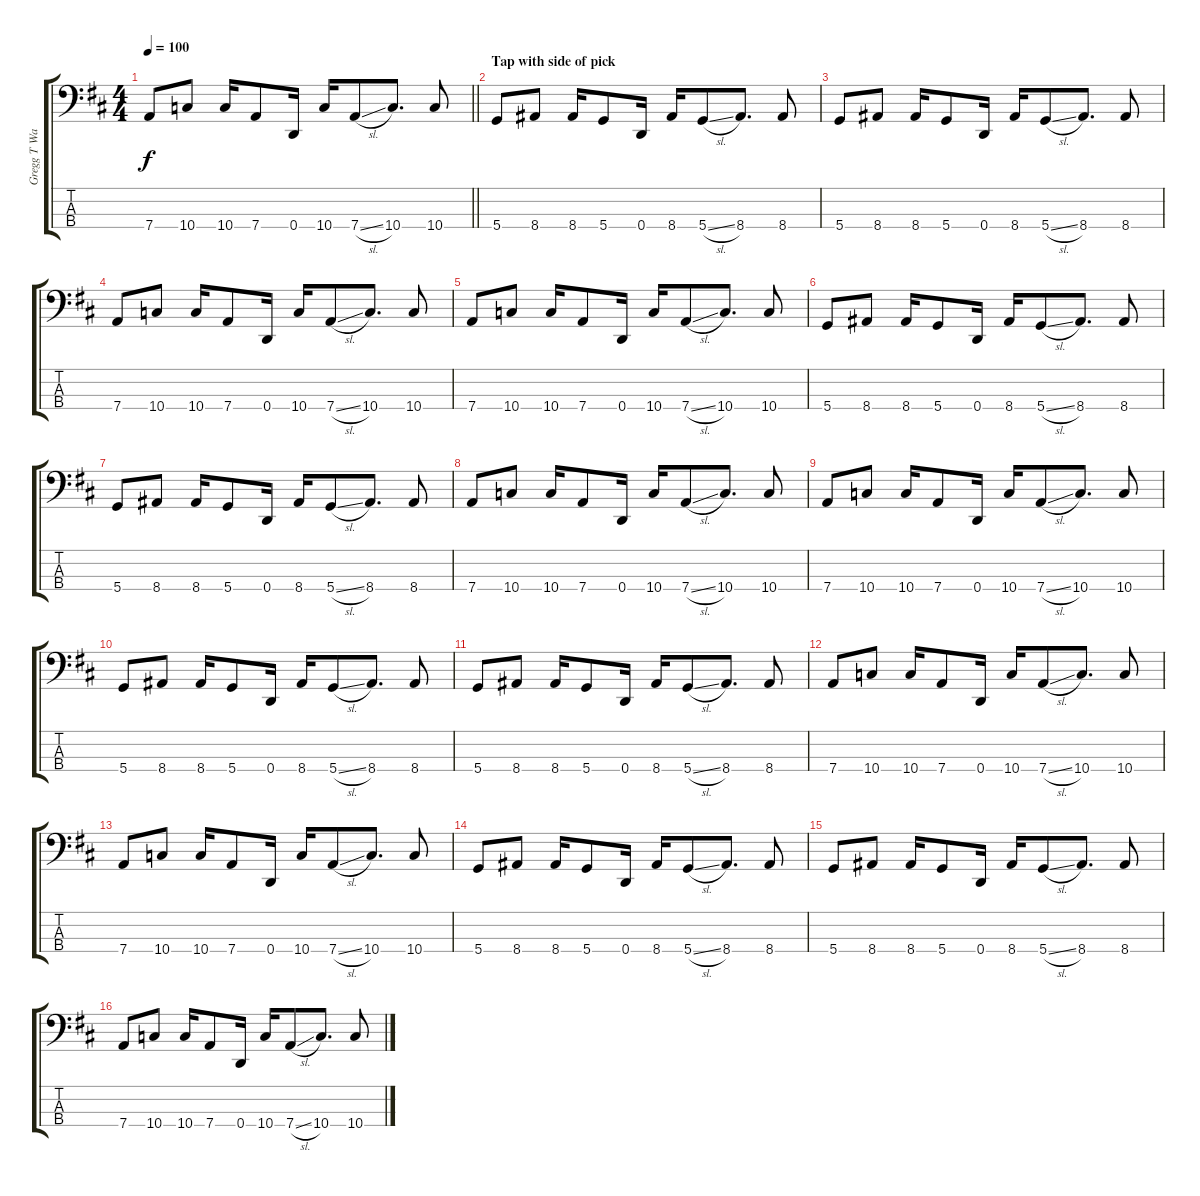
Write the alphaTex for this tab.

\track ("Gregg T Walker Bass" "Gregg T Wa") {instrument electricbassfinger}
\staff {score tabs}
\tuning (G2 D2 A1 D1) {hide}
\ts (4 4)
\tempo 100
\clef f4
\barLineRight lightlight
\ks d
7.4.8{dy f} 10.4.8 10.4.16 7.4.8 0.4.16 10.4.16 7.4{sl}.8 10.4.8{d} 10.4.8 |
\section ("" "Tap with side of pick")
5.4.8 8.4.8 8.4.16 5.4.8 0.4.16 8.4.16 5.4{sl}.8 8.4.8{d} 8.4.8 |
5.4.8 8.4.8 8.4.16 5.4.8 0.4.16 8.4.16 5.4{sl}.8 8.4.8{d} 8.4.8 |
7.4.8 10.4.8 10.4.16 7.4.8 0.4.16 10.4.16 7.4{sl}.8 10.4.8{d} 10.4.8 |
7.4.8 10.4.8 10.4.16 7.4.8 0.4.16 10.4.16 7.4{sl}.8 10.4.8{d} 10.4.8 |
5.4.8 8.4.8 8.4.16 5.4.8 0.4.16 8.4.16 5.4{sl}.8 8.4.8{d} 8.4.8 |
5.4.8 8.4.8 8.4.16 5.4.8 0.4.16 8.4.16 5.4{sl}.8 8.4.8{d} 8.4.8 |
7.4.8 10.4.8 10.4.16 7.4.8 0.4.16 10.4.16 7.4{sl}.8 10.4.8{d} 10.4.8 |
7.4.8 10.4.8 10.4.16 7.4.8 0.4.16 10.4.16 7.4{sl}.8 10.4.8{d} 10.4.8 |
5.4.8 8.4.8 8.4.16 5.4.8 0.4.16 8.4.16 5.4{sl}.8 8.4.8{d} 8.4.8 |
5.4.8 8.4.8 8.4.16 5.4.8 0.4.16 8.4.16 5.4{sl}.8 8.4.8{d} 8.4.8 |
7.4.8 10.4.8 10.4.16 7.4.8 0.4.16 10.4.16 7.4{sl}.8 10.4.8{d} 10.4.8 |
7.4.8 10.4.8 10.4.16 7.4.8 0.4.16 10.4.16 7.4{sl}.8 10.4.8{d} 10.4.8 |
5.4.8 8.4.8 8.4.16 5.4.8 0.4.16 8.4.16 5.4{sl}.8 8.4.8{d} 8.4.8 |
5.4.8 8.4.8 8.4.16 5.4.8 0.4.16 8.4.16 5.4{sl}.8 8.4.8{d} 8.4.8 |
7.4.8 10.4.8 10.4.16 7.4.8 0.4.16 10.4.16 7.4{sl}.8 10.4.8{d} 10.4.8
